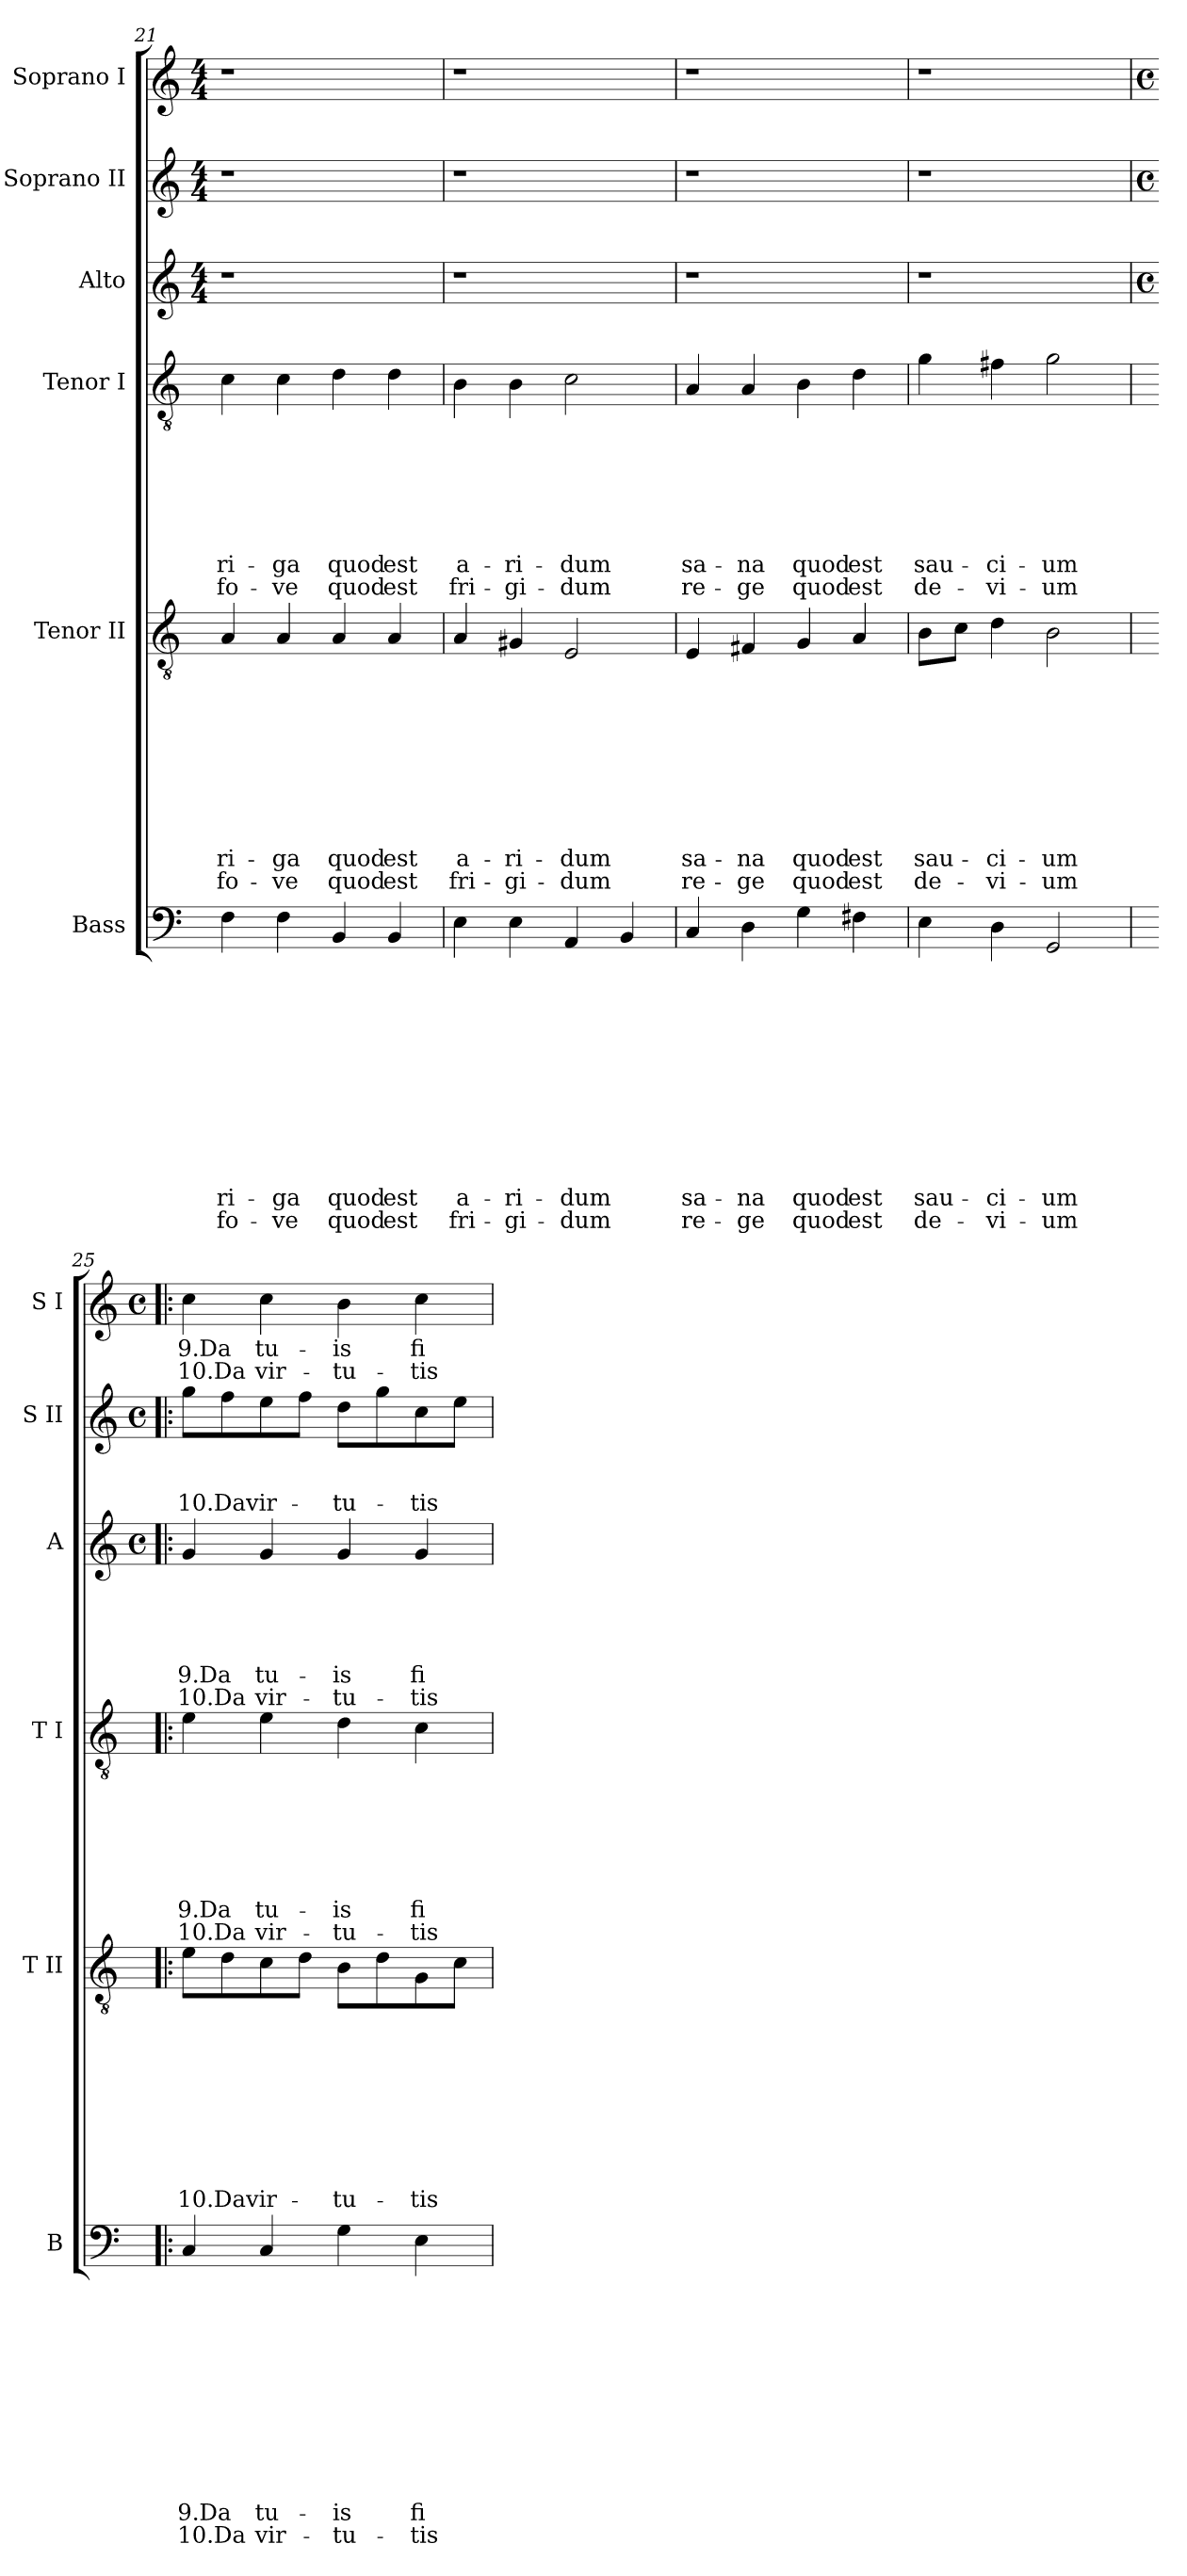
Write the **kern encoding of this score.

**kern	**text	**text	**text	**text	**text	**text	**text	**text	**text	**text	**text	**text	**kern	**text	**text	**text	**text	**text	**text	**text	**text	**text	**text	**kern	**text	**text	**text	**text	**text	**text	**text	**text	**kern	**text	**text	**text	**text	**text	**text	**kern	**text	**text	**text	**kern	**text	**text
*part6	*part6	*part6	*part6	*part6	*part6	*part6	*part6	*part6	*part6	*part6	*part6	*part6	*part5	*part5	*part5	*part5	*part5	*part5	*part5	*part5	*part5	*part5	*part5	*part4	*part4	*part4	*part4	*part4	*part4	*part4	*part4	*part4	*part3	*part3	*part3	*part3	*part3	*part3	*part3	*part2	*part2	*part2	*part2	*part1	*part1	*part1
*staff6	*staff6	*staff6	*staff6	*staff6	*staff6	*staff6	*staff6	*staff6	*staff6	*staff6	*staff6	*staff6	*staff5	*staff5	*staff5	*staff5	*staff5	*staff5	*staff5	*staff5	*staff5	*staff5	*staff5	*staff4	*staff4	*staff4	*staff4	*staff4	*staff4	*staff4	*staff4	*staff4	*staff3	*staff3	*staff3	*staff3	*staff3	*staff3	*staff3	*staff2	*staff2	*staff2	*staff2	*staff1	*staff1	*staff1
*I"Bass	*	*	*	*	*	*	*	*	*	*	*	*	*I"Tenor II	*	*	*	*	*	*	*	*	*	*	*I"Tenor I	*	*	*	*	*	*	*	*	*I"Alto	*	*	*	*	*	*	*I"Soprano II	*	*	*	*I"Soprano I	*	*
*I'B	*	*	*	*	*	*	*	*	*	*	*	*	*I'T II	*	*	*	*	*	*	*	*	*	*	*I'T I	*	*	*	*	*	*	*	*	*I'A	*	*	*	*	*	*	*I'S II	*	*	*	*I'S I	*	*
*clefF4	*	*	*	*	*	*	*	*	*	*	*	*	*clefGv2	*	*	*	*	*	*	*	*	*	*	*clefGv2	*	*	*	*	*	*	*	*	*clefG2	*	*	*	*	*	*	*clefG2	*	*	*	*clefG2	*	*
*k[]	*	*	*	*	*	*	*	*	*	*	*	*	*k[]	*	*	*	*	*	*	*	*	*	*	*k[]	*	*	*	*	*	*	*	*	*k[]	*	*	*	*	*	*	*k[]	*	*	*	*k[]	*	*
*C:	*	*	*	*	*	*	*	*	*	*	*	*	*C:	*	*	*	*	*	*	*	*	*	*	*C:	*	*	*	*	*	*	*	*	*C:	*	*	*	*	*	*	*C:	*	*	*	*C:	*	*
*	*	*	*	*	*	*	*	*	*	*	*	*	*	*	*	*	*	*	*	*	*	*	*	*	*	*	*	*	*	*	*	*	*M4/4	*	*	*	*	*	*	*M4/4	*	*	*	*M4/4	*	*
=21	=21	=21	=21	=21	=21	=21	=21	=21	=21	=21	=21	=21	=21	=21	=21	=21	=21	=21	=21	=21	=21	=21	=21	=21	=21	=21	=21	=21	=21	=21	=21	=21	=21	=21	=21	=21	=21	=21	=21	=21	=21	=21	=21	=21	=21	=21
!	!	!	!	!	!	!	!	!	!	!	!LO:LY:b	!LO:LY:b	!	!	!	!	!	!	!	!	!	!LO:LY:b	!LO:LY:b	!	!	!	!	!	!	!	!LO:LY:b	!LO:LY:b	!	!	!	!	!	!	!	!	!	!	!	!	!	!
4F\	.	.	.	.	.	.	.	.	.	.	ri-	fo-	4A/	.	.	.	.	.	.	.	.	ri-	fo-	4c\	.	.	.	.	.	.	ri-	fo-	1r	.	.	.	.	.	.	1r	.	.	.	1r	.	.
!	!	!	!	!	!	!	!	!	!	!	!LO:LY:b	!LO:LY:b	!	!	!	!	!	!	!	!	!	!LO:LY:b	!LO:LY:b	!	!	!	!	!	!	!	!LO:LY:b	!LO:LY:b	!	!	!	!	!	!	!	!	!	!	!	!	!	!
4F\	.	.	.	.	.	.	.	.	.	.	-ga	-ve	4A/	.	.	.	.	.	.	.	.	-ga	-ve	4c\	.	.	.	.	.	.	-ga	-ve	.	.	.	.	.	.	.	.	.	.	.	.	.	.
!	!	!	!	!	!	!	!	!	!	!	!LO:LY:b	!LO:LY:b	!	!	!	!	!	!	!	!	!	!LO:LY:b	!LO:LY:b	!	!	!	!	!	!	!	!LO:LY:b	!LO:LY:b	!	!	!	!	!	!	!	!	!	!	!	!	!	!
4BB/	.	.	.	.	.	.	.	.	.	.	quod	quod	4A/	.	.	.	.	.	.	.	.	quod	quod	4d\	.	.	.	.	.	.	quod	quod	.	.	.	.	.	.	.	.	.	.	.	.	.	.
!	!	!	!	!	!	!	!	!	!	!	!LO:LY:b	!LO:LY:b	!	!	!	!	!	!	!	!	!	!LO:LY:b	!LO:LY:b	!	!	!	!	!	!	!	!LO:LY:b	!LO:LY:b	!	!	!	!	!	!	!	!	!	!	!	!	!	!
4BB/	.	.	.	.	.	.	.	.	.	.	est	est	4A/	.	.	.	.	.	.	.	.	est	est	4d\	.	.	.	.	.	.	est	est	.	.	.	.	.	.	.	.	.	.	.	.	.	.
=22	=22	=22	=22	=22	=22	=22	=22	=22	=22	=22	=22	=22	=22	=22	=22	=22	=22	=22	=22	=22	=22	=22	=22	=22	=22	=22	=22	=22	=22	=22	=22	=22	=22	=22	=22	=22	=22	=22	=22	=22	=22	=22	=22	=22	=22	=22
!	!	!	!	!	!	!	!	!	!	!	!LO:LY:b	!LO:LY:b	!	!	!	!	!	!	!	!	!	!LO:LY:b	!LO:LY:b	!	!	!	!	!	!	!	!LO:LY:b	!LO:LY:b	!	!	!	!	!	!	!	!	!	!	!	!	!	!
4E\	.	.	.	.	.	.	.	.	.	.	a-	fri-	4A/	.	.	.	.	.	.	.	.	a-	fri-	4B\	.	.	.	.	.	.	a-	fri-	1r	.	.	.	.	.	.	1r	.	.	.	1r	.	.
!	!	!	!	!	!	!	!	!	!	!	!LO:LY:b	!LO:LY:b	!	!	!	!	!	!	!	!	!	!LO:LY:b	!LO:LY:b	!	!	!	!	!	!	!	!LO:LY:b	!LO:LY:b	!	!	!	!	!	!	!	!	!	!	!	!	!	!
4E\	.	.	.	.	.	.	.	.	.	.	-ri-	-gi-	4G#X/	.	.	.	.	.	.	.	.	-ri-	-gi-	4B\	.	.	.	.	.	.	-ri-	-gi-	.	.	.	.	.	.	.	.	.	.	.	.	.	.
!	!	!	!	!	!	!	!	!	!	!	!LO:LY:b	!LO:LY:b	!	!	!	!	!	!	!	!	!	!LO:LY:b	!LO:LY:b	!	!	!	!	!	!	!	!LO:LY:b	!LO:LY:b	!	!	!	!	!	!	!	!	!	!	!	!	!	!
4AA/	.	.	.	.	.	.	.	.	.	.	-dum	-dum	2E/	.	.	.	.	.	.	.	.	-dum	-dum	2c\	.	.	.	.	.	.	-dum	-dum	.	.	.	.	.	.	.	.	.	.	.	.	.	.
4BB/	.	.	.	.	.	.	.	.	.	.	.	.	.	.	.	.	.	.	.	.	.	.	.	.	.	.	.	.	.	.	.	.	.	.	.	.	.	.	.	.	.	.	.	.	.	.
=23	=23	=23	=23	=23	=23	=23	=23	=23	=23	=23	=23	=23	=23	=23	=23	=23	=23	=23	=23	=23	=23	=23	=23	=23	=23	=23	=23	=23	=23	=23	=23	=23	=23	=23	=23	=23	=23	=23	=23	=23	=23	=23	=23	=23	=23	=23
!	!	!	!	!	!	!	!	!	!	!	!LO:LY:b	!LO:LY:b	!	!	!	!	!	!	!	!	!	!LO:LY:b	!LO:LY:b	!	!	!	!	!	!	!	!LO:LY:b	!LO:LY:b	!	!	!	!	!	!	!	!	!	!	!	!	!	!
4C/	.	.	.	.	.	.	.	.	.	.	sa-	re-	4E/	.	.	.	.	.	.	.	.	sa-	re-	4A/	.	.	.	.	.	.	sa-	re-	1r	.	.	.	.	.	.	1r	.	.	.	1r	.	.
!	!	!	!	!	!	!	!	!	!	!	!LO:LY:b	!LO:LY:b	!	!	!	!	!	!	!	!	!	!LO:LY:b	!LO:LY:b	!	!	!	!	!	!	!	!LO:LY:b	!LO:LY:b	!	!	!	!	!	!	!	!	!	!	!	!	!	!
4D\	.	.	.	.	.	.	.	.	.	.	-na	-ge	4F#X/	.	.	.	.	.	.	.	.	-na	-ge	4A/	.	.	.	.	.	.	-na	-ge	.	.	.	.	.	.	.	.	.	.	.	.	.	.
!	!	!	!	!	!	!	!	!	!	!	!LO:LY:b	!LO:LY:b	!	!	!	!	!	!	!	!	!	!LO:LY:b	!LO:LY:b	!	!	!	!	!	!	!	!LO:LY:b	!LO:LY:b	!	!	!	!	!	!	!	!	!	!	!	!	!	!
4G\	.	.	.	.	.	.	.	.	.	.	quod	quod	4G/	.	.	.	.	.	.	.	.	quod	quod	4B\	.	.	.	.	.	.	quod	quod	.	.	.	.	.	.	.	.	.	.	.	.	.	.
!	!	!	!	!	!	!	!	!	!	!	!LO:LY:b	!LO:LY:b	!	!	!	!	!	!	!	!	!	!LO:LY:b	!LO:LY:b	!	!	!	!	!	!	!	!LO:LY:b	!LO:LY:b	!	!	!	!	!	!	!	!	!	!	!	!	!	!
4F#X\	.	.	.	.	.	.	.	.	.	.	est	est	4A/	.	.	.	.	.	.	.	.	est	est	4d\	.	.	.	.	.	.	est	est	.	.	.	.	.	.	.	.	.	.	.	.	.	.
=24	=24	=24	=24	=24	=24	=24	=24	=24	=24	=24	=24	=24	=24	=24	=24	=24	=24	=24	=24	=24	=24	=24	=24	=24	=24	=24	=24	=24	=24	=24	=24	=24	=24	=24	=24	=24	=24	=24	=24	=24	=24	=24	=24	=24	=24	=24
!	!	!	!	!	!	!	!	!	!	!	!LO:LY:b	!LO:LY:b	!	!	!	!	!	!	!	!	!	!LO:LY:b	!LO:LY:b	!	!	!	!	!	!	!	!LO:LY:b	!LO:LY:b	!	!	!	!	!	!	!	!	!	!	!	!	!	!
4E\	.	.	.	.	.	.	.	.	.	.	sau-	de-	8B\L	.	.	.	.	.	.	.	.	sau-	de-	4g\	.	.	.	.	.	.	sau-	de-	1r	.	.	.	.	.	.	1r	.	.	.	1r	.	.
.	.	.	.	.	.	.	.	.	.	.	.	.	8c\J	.	.	.	.	.	.	.	.	.	.	.	.	.	.	.	.	.	.	.	.	.	.	.	.	.	.	.	.	.	.	.	.	.
!	!	!	!	!	!	!	!	!	!	!	!LO:LY:b	!LO:LY:b	!	!	!	!	!	!	!	!	!	!LO:LY:b	!LO:LY:b	!	!	!	!	!	!	!	!LO:LY:b	!LO:LY:b	!	!	!	!	!	!	!	!	!	!	!	!	!	!
4D\	.	.	.	.	.	.	.	.	.	.	-ci-	-vi-	4d\	.	.	.	.	.	.	.	.	-ci-	-vi-	4f#X\	.	.	.	.	.	.	-ci-	-vi-	.	.	.	.	.	.	.	.	.	.	.	.	.	.
!	!	!	!	!	!	!	!	!	!	!	!LO:LY:b	!LO:LY:b	!	!	!	!	!	!	!	!	!	!LO:LY:b	!LO:LY:b	!	!	!	!	!	!	!	!LO:LY:b	!LO:LY:b	!	!	!	!	!	!	!	!	!	!	!	!	!	!
2GG/	.	.	.	.	.	.	.	.	.	.	-um	-um	2B\	.	.	.	.	.	.	.	.	-um	-um	2g\	.	.	.	.	.	.	-um	-um	.	.	.	.	.	.	.	.	.	.	.	.	.	.
!!LO:PB:g=z
=25!|:	=25!|:	=25!|:	=25!|:	=25!|:	=25!|:	=25!|:	=25!|:	=25!|:	=25!|:	=25!|:	=25!|:	=25!|:	=25!|:	=25!|:	=25!|:	=25!|:	=25!|:	=25!|:	=25!|:	=25!|:	=25!|:	=25!|:	=25!|:	=25!|:	=25!|:	=25!|:	=25!|:	=25!|:	=25!|:	=25!|:	=25!|:	=25!|:	=25!|:	=25!|:	=25!|:	=25!|:	=25!|:	=25!|:	=25!|:	=25!|:	=25!|:	=25!|:	=25!|:	=25!|:	=25!|:	=25!|:
*	*	*	*	*	*	*	*	*	*	*	*	*	*	*	*	*	*	*	*	*	*	*	*	*	*	*	*	*	*	*	*	*	*M4/4	*	*	*	*	*	*	*M4/4	*	*	*	*M4/4	*	*
*	*	*	*	*	*	*	*	*	*	*	*	*	*	*	*	*	*	*	*	*	*	*	*	*	*	*	*	*	*	*	*	*	*met(c)	*	*	*	*	*	*	*met(c)	*	*	*	*met(c)	*	*
!	!	!	!	!	!	!	!	!	!	!	!LO:LY:b	!LO:LY:b	!	!	!	!	!	!	!	!	!	!LO:LY:b	!	!	!	!	!	!	!	!	!LO:LY:b	!LO:LY:b	!	!	!	!	!	!LO:LY:b	!LO:LY:b	!	!	!	!LO:LY:b	!	!LO:LY:b	!LO:LY:b
4C/	.	.	.	.	.	.	.	.	.	.	9.Da	10.Da	8e\L	.	.	.	.	.	.	.	.	10.Davir-	.	4e\	.	.	.	.	.	.	9.Da	10.Da	4g/	.	.	.	.	9.Da	10.Da	8gg\L	.	.	10.Davir-	4cc\	9.Da	10.Da
.	.	.	.	.	.	.	.	.	.	.	.	.	8d\	.	.	.	.	.	.	.	.	.	.	.	.	.	.	.	.	.	.	.	.	.	.	.	.	.	.	8ff\	.	.	.	.	.	.
!	!	!	!	!	!	!	!	!	!	!	!LO:LY:b	!LO:LY:b	!	!	!	!	!	!	!	!	!	!	!	!	!	!	!	!	!	!	!LO:LY:b	!LO:LY:b	!	!	!	!	!	!LO:LY:b	!LO:LY:b	!	!	!	!	!	!LO:LY:b	!LO:LY:b
4C/	.	.	.	.	.	.	.	.	.	.	tu-	vir-	8c\	.	.	.	.	.	.	.	.	.	.	4e\	.	.	.	.	.	.	tu-	vir-	4g/	.	.	.	.	tu-	vir-	8ee\	.	.	.	4cc\	tu-	vir-
.	.	.	.	.	.	.	.	.	.	.	.	.	8d\J	.	.	.	.	.	.	.	.	.	.	.	.	.	.	.	.	.	.	.	.	.	.	.	.	.	.	8ff\J	.	.	.	.	.	.
!	!	!	!	!	!	!	!	!	!	!	!LO:LY:b	!LO:LY:b	!	!	!	!	!	!	!	!	!	!LO:LY:b	!	!	!	!	!	!	!	!	!LO:LY:b	!LO:LY:b	!	!	!	!	!	!LO:LY:b	!LO:LY:b	!	!	!	!LO:LY:b	!	!LO:LY:b	!LO:LY:b
4G\	.	.	.	.	.	.	.	.	.	.	-is	-tu-	8B\L	.	.	.	.	.	.	.	.	-tu-	.	4d\	.	.	.	.	.	.	-is	-tu-	4g/	.	.	.	.	-is	-tu-	8dd\L	.	.	-tu-	4b\	-is	-tu-
.	.	.	.	.	.	.	.	.	.	.	.	.	8d\	.	.	.	.	.	.	.	.	.	.	.	.	.	.	.	.	.	.	.	.	.	.	.	.	.	.	8gg\	.	.	.	.	.	.
!	!	!	!	!	!	!	!	!	!	!	!LO:LY:b	!LO:LY:b	!	!	!	!	!	!	!	!	!	!LO:LY:b	!	!	!	!	!	!	!	!	!LO:LY:b	!LO:LY:b	!	!	!	!	!	!LO:LY:b	!LO:LY:b	!	!	!	!LO:LY:b	!	!LO:LY:b	!LO:LY:b
4E\	.	.	.	.	.	.	.	.	.	.	fi-	-tis	8G\	.	.	.	.	.	.	.	.	-tis	.	4c\	.	.	.	.	.	.	fi-	-tis	4g/	.	.	.	.	fi-	-tis	8cc\	.	.	-tis	4cc\	fi-	-tis
.	.	.	.	.	.	.	.	.	.	.	.	.	8c\J	.	.	.	.	.	.	.	.	.	.	.	.	.	.	.	.	.	.	.	.	.	.	.	.	.	.	8ee\J	.	.	.	.	.	.
=	=	=	=	=	=	=	=	=	=	=	=	=	=	=	=	=	=	=	=	=	=	=	=	=	=	=	=	=	=	=	=	=	=	=	=	=	=	=	=	=	=	=	=	=	=	=
*-	*-	*-	*-	*-	*-	*-	*-	*-	*-	*-	*-	*-	*-	*-	*-	*-	*-	*-	*-	*-	*-	*-	*-	*-	*-	*-	*-	*-	*-	*-	*-	*-	*-	*-	*-	*-	*-	*-	*-	*-	*-	*-	*-	*-	*-	*-
